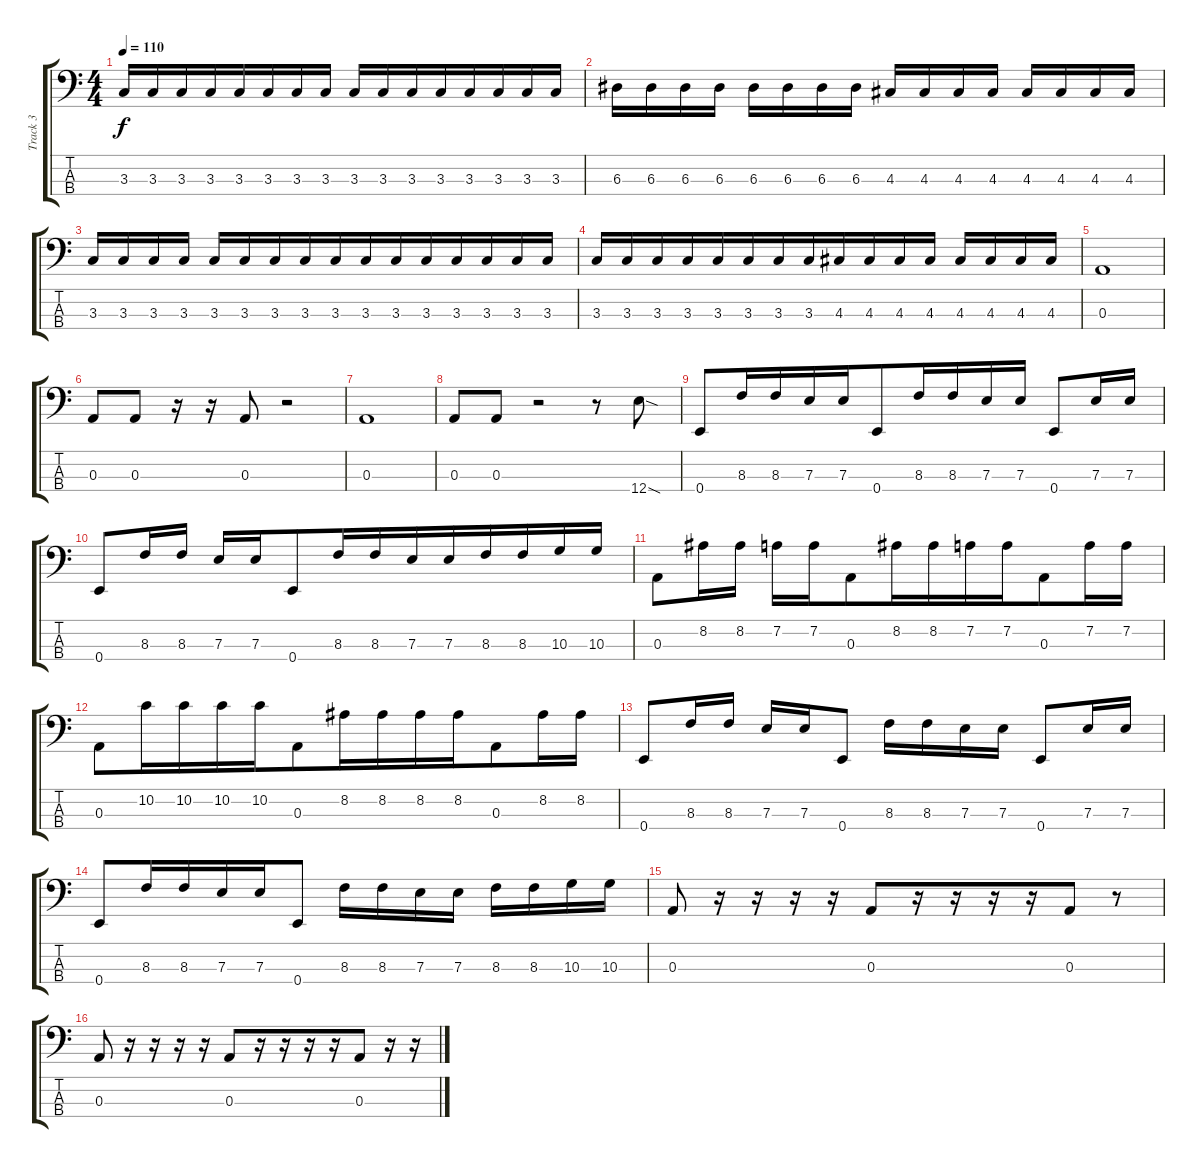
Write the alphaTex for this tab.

\track ("Track 3" "Track 3") {instrument electricbassfinger}
\staff {score tabs}
\tuning (G2 D2 A1 E1) {hide}
\ts (4 4)
\tempo 110
\clef f4
\ks c
3.3.16{dy f} 3.3.16 3.3.16 3.3.16{beam merge} 3.3.16 3.3.16 3.3.16 3.3.16 3.3.16{beam merge} 3.3.16{beam merge} 3.3.16{beam merge} 3.3.16{beam merge} 3.3.16{beam merge} 3.3.16 3.3.16 3.3.16 |
6.3.16{beam merge} 6.3.16 6.3.16 6.3.16 6.3.16{beam merge} 6.3.16 6.3.16 6.3.16 4.3.16{beam merge} 4.3.16{beam merge} 4.3.16 4.3.16 4.3.16 4.3.16 4.3.16 4.3.16 |
3.3.16{beam merge} 3.3.16 3.3.16{beam merge} 3.3.16 3.3.16{beam merge} 3.3.16 3.3.16{beam merge} 3.3.16{beam merge} 3.3.16{beam merge} 3.3.16 3.3.16 3.3.16{beam merge} 3.3.16{beam merge} 3.3.16 3.3.16 3.3.16 |
3.3.16 3.3.16 3.3.16{beam merge} 3.3.16{beam merge} 3.3.16{beam merge} 3.3.16 3.3.16{beam merge} 3.3.16{beam merge} 4.3.16{beam merge} 4.3.16{beam merge} 4.3.16 4.3.16 4.3.16 4.3.16 4.3.16 4.3.16 |
0.3.1 |
0.3.8{beam merge} 0.3.8 r.16{beam merge} r.16 0.3.8{beam merge} r.2 |
0.3.1 |
0.3.8 0.3.8 r.2 r.8 12.4{sod}.8 |
0.4.8{beam merge} 8.3.16{beam merge} 8.3.16{beam merge} 7.3.16{beam merge} 7.3.16 0.4.8{beam merge} 8.3.16 8.3.16{beam merge} 7.3.16 7.3.16 0.4.8 7.3.16{beam merge} 7.3.16 |
0.4.8{beam merge} 8.3.16 8.3.16 7.3.16{beam merge} 7.3.16 0.4.8{beam merge} 8.3.16{beam merge} 8.3.16 7.3.16{beam merge} 7.3.16{beam merge} 8.3.16 8.3.16 10.3.16 10.3.16 |
0.3.8 8.2.16 8.2.16 7.2.16 7.2.16 0.3.8{beam merge} 8.2.16 8.2.16{beam merge} 7.2.16 7.2.16{beam merge} 0.3.8 7.2.16{beam merge} 7.2.16 |
0.3.8{beam merge} 10.2.16 10.2.16{beam merge} 10.2.16 10.2.16{beam merge} 0.3.8{beam merge} 8.2.16 8.2.16{beam merge} 8.2.16{beam merge} 8.2.16{beam merge} 0.3.8 8.2.16{beam merge} 8.2.16 |
0.4.8 8.3.16 8.3.16 7.3.16 7.3.16 0.4.8 8.3.16{beam merge} 8.3.16{beam merge} 7.3.16{beam merge} 7.3.16 0.4.8 7.3.16 7.3.16 |
0.4.8 8.3.16 8.3.16{beam merge} 7.3.16 7.3.16 0.4.8 8.3.16{beam merge} 8.3.16{beam merge} 7.3.16 7.3.16 8.3.16 8.3.16 10.3.16{beam merge} 10.3.16 |
0.3.8 r.16 r.16 r.16 r.16{beam merge} 0.3.8{beam merge} r.16 r.16 r.16 r.16 0.3.8 r.8 |
0.3.8 r.16 r.16{beam merge} r.16{beam merge} r.16 0.3.8{beam merge} r.16{beam merge} r.16{beam merge} r.16{beam merge} r.16 0.3.8{beam merge} r.16{beam merge} r.16
